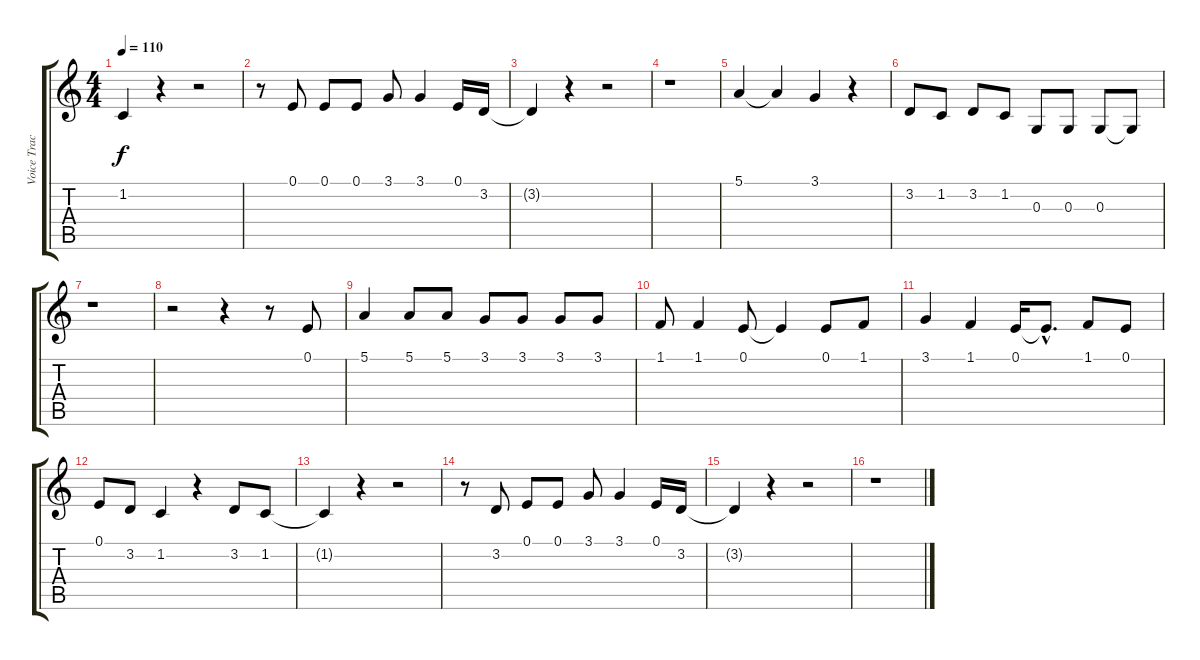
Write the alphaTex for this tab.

\track ("Voice Track" "Voice Trac") {instrument tangoaccordion}
\staff {score tabs}
\tuning (E4 B3 G3 D3 A2 E2) {hide}
\ts (4 4)
\tempo 110
\clef g2
\ks c
1.2{t}.4{dy f} r.4 r.2 |
r.8 0.1.8 0.1.8 0.1.8 3.1.8 3.1.4 0.1.16 3.2.16 |
3.2{t}.4 r.4 r.2 |
r.1 |
5.1.4 5.1{t}.4 3.1.4 r.4 |
3.2.8 1.2.8 3.2.8 1.2.8 0.3.8 0.3.8 0.3.8 0.3{t}.8 |
r.1 |
r.2 r.4 r.8 0.1.8 |
5.1.4 5.1.8 5.1.8 3.1.8 3.1.8 3.1.8 3.1.8 |
1.1.8 1.1.4 0.1.8 0.1{t}.4 0.1.8 1.1.8 |
3.1.4 1.1.4 0.1.16 0.1{hac t}.8{d} 1.1.8 0.1.8 |
0.1.8 3.2.8 1.2.4 r.4 3.2.8 1.2.8 |
1.2{t}.4 r.4 r.2 |
r.8 3.2.8 0.1.8 0.1.8 3.1.8 3.1.4 0.1.16 3.2.16 |
3.2{t}.4 r.4 r.2 |
r.1
